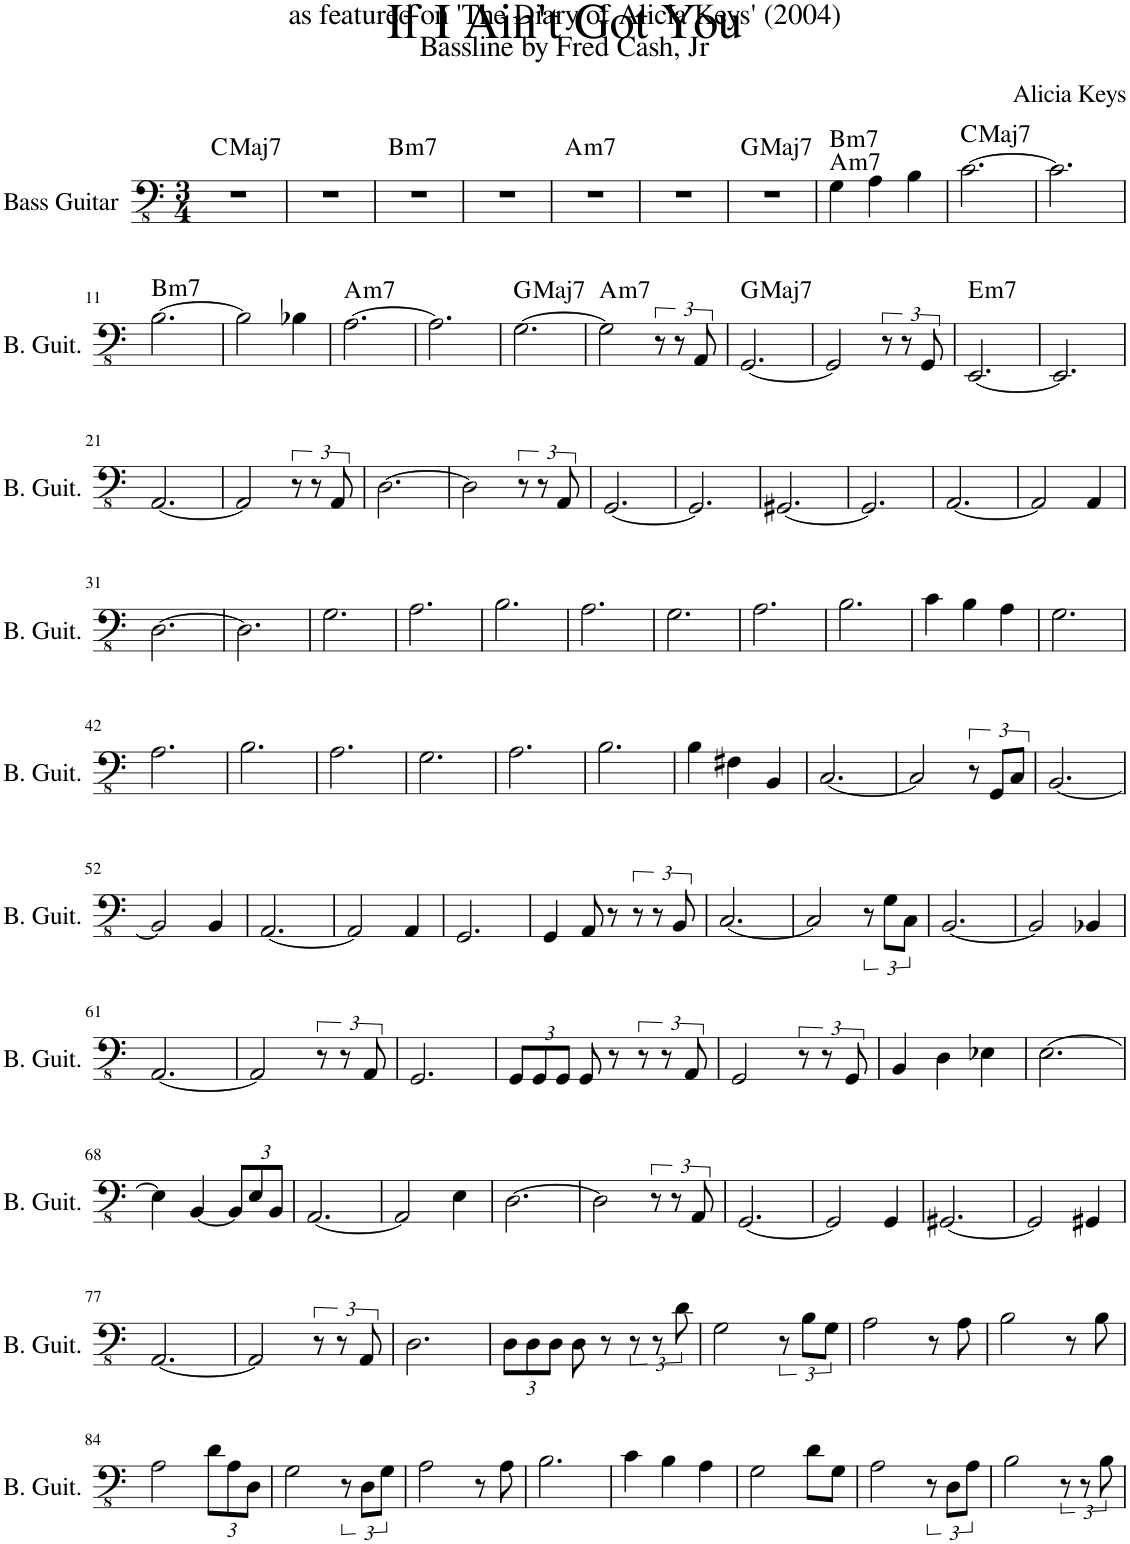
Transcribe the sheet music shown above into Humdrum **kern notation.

**kern	**harte
*part1	*part1
*staff1	*
*I"Bass Guitar	*
*I'B. Guit.	*
*clefFv4	*
*k[]	*
*M3/4	*
=1	=1
!	!LO:H:kt=Maj7
2.r	C:maj7
=2	=2
2.r	.
=3	=3
!	!LO:H:kt=m7
2.r	B:min7
=4	=4
2.r	.
=5	=5
!	!LO:H:kt=m7
2.r	A:min7
=6	=6
2.r	.
=7	=7
!	!LO:H:kt=Maj7
2.r	G:maj7
=8	=8
!	!LO:H:n=1:kt=m7
!	!LO:H:n=2:kt=m7
4GG\	A:min7 B:min7
4AA\	.
4BB\	.
=9	=9
!	!LO:H:kt=Maj7
[2.C\	C:maj7
=10	=10
2.C\]	.
!!LO:LB:g=z
=11	=11
!	!LO:H:kt=m7
[2.BB\	B:min7
=12	=12
2BB\]	.
4BB-X\	.
=13	=13
!	!LO:H:kt=m7
[2.AA\	A:min7
=14	=14
2.AA\]	.
=15	=15
!	!LO:H:kt=Maj7
[2.GG\	G:maj7
=16	=16
!	!LO:H:kt=m7
2GG\]	A:min7
12r	.
12r	.
12AAA/	.
=17	=17
!	!LO:H:kt=Maj7
[2.GGG/	G:maj7
=18	=18
2GGG/]	.
12r	.
12r	.
12GGG/	.
=19	=19
!	!LO:H:kt=m7
[2.EEE/	E:min7
=20	=20
2.EEE/]	.
!!LO:LB:g=z
=21	=21
!	!LO:H:kt=N.C.
[2.AAA/	N
=22	=22
2AAA/]	.
12r	.
12r	.
12AAA/	.
=23	=23
[2.DD\	.
=24	=24
2DD\]	.
12r	.
12r	.
12AAA/	.
=25	=25
[2.GGG/	.
=26	=26
2.GGG/]	.
=27	=27
[2.GGG#X/	.
=28	=28
2.GGG#/]	.
=29	=29
[2.AAA/	.
=30	=30
2AAA/]	.
4AAA/	.
!!LO:LB:g=z
=31	=31
[2.DD\	.
=32	=32
2.DD\]	.
=33	=33
2.GG\	.
=34	=34
2.AA\	.
=35	=35
2.BB\	.
=36	=36
2.AA\	.
=37	=37
2.GG\	.
=38	=38
2.AA\	.
=39	=39
2.BB\	.
=40	=40
4C\	.
4BB\	.
4AA\	.
=41	=41
2.GG\	.
!!LO:LB:g=z
=42	=42
2.AA\	.
=43	=43
2.BB\	.
=44	=44
2.AA\	.
=45	=45
2.GG\	.
=46	=46
2.AA\	.
=47	=47
2.BB\	.
=48	=48
4BB\	.
4FF#X\	.
4BBB/	.
=49	=49
[2.CC/	.
=50	=50
2CC/]	.
12r	.
12GGG/L	.
12CC/J	.
=51	=51
[2.BBB/	.
!!LO:LB:g=z
=52	=52
2BBB/]	.
4BBB/	.
=53	=53
[2.AAA/	.
=54	=54
2AAA/]	.
4AAA/	.
=55	=55
2.GGG/	.
=56	=56
4GGG/	.
8AAA/	.
8r	.
12r	.
12r	.
12BBB/	.
=57	=57
[2.CC/	.
=58	=58
2CC/]	.
12r	.
12GG\L	.
12CC\J	.
=59	=59
[2.BBB/	.
=60	=60
2BBB/]	.
4BBB-X/	.
!!LO:LB:g=z
=61	=61
[2.AAA/	.
=62	=62
2AAA/]	.
12r	.
12r	.
12AAA/	.
=63	=63
2.GGG/	.
=64	=64
*Xbrackettup	*
12GGG/L	.
12GGG/	.
12GGG/J	.
8GGG/	.
8r	.
*brackettup	*
12r	.
12r	.
12AAA/	.
=65	=65
2GGG/	.
12r	.
12r	.
12GGG/	.
=66	=66
4BBB/	.
4DD\	.
4EE-X\	.
=67	=67
[2.EE\	.
!!LO:LB:g=z
=68	=68
4EE\]	.
[4BBB/	.
*Xbrackettup	*
12BBB/L]	.
12EE/	.
12BBB/J	.
=69	=69
[2.AAA/	.
=70	=70
2AAA/]	.
4EE\	.
=71	=71
[2.DD\	.
=72	=72
2DD\]	.
*brackettup	*
12r	.
12r	.
12AAA/	.
=73	=73
[2.GGG/	.
=74	=74
2GGG/]	.
4GGG/	.
=75	=75
[2.GGG#X/	.
=76	=76
2GGG#/]	.
4GGG#X/	.
!!LO:LB:g=z
=77	=77
[2.AAA/	.
=78	=78
2AAA/]	.
12r	.
12r	.
12AAA/	.
=79	=79
2.DD\	.
=80	=80
*Xbrackettup	*
12DD\L	.
12DD\	.
12DD\J	.
8DD\	.
8r	.
*brackettup	*
12r	.
12r	.
12D\	.
=81	=81
2GG\	.
12r	.
12BB\L	.
12GG\J	.
=82	=82
2AA\	.
8r	.
8AA\	.
=83	=83
2BB\	.
8r	.
8BB\	.
!!LO:LB:g=z
=84	=84
2AA\	.
*Xbrackettup	*
12D\L	.
12AA\	.
12DD\J	.
=85	=85
2GG\	.
*brackettup	*
12r	.
12DD\L	.
12GG\J	.
=86	=86
2AA\	.
8r	.
8AA\	.
=87	=87
2.BB\	.
=88	=88
4C\	.
4BB\	.
4AA\	.
=89	=89
2GG\	.
8D\L	.
8GG\J	.
=90	=90
2AA\	.
12r	.
12DD\L	.
12AA\J	.
=91	=91
2BB\	.
12r	.
12r	.
12BB\	.
=	=
*-	*-
